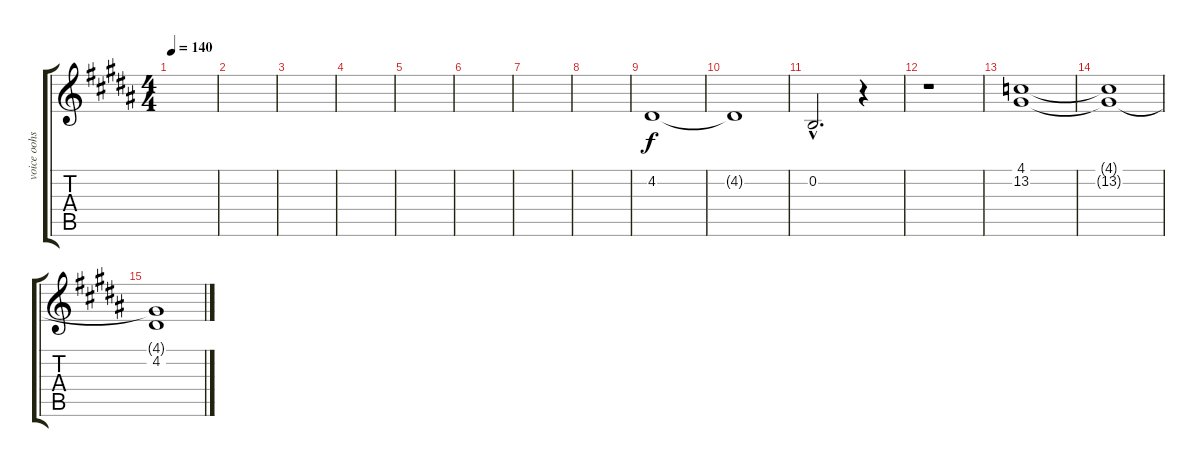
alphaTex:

\track ("voice oohs" "voice oohs") {instrument voiceoohs}
\staff {score tabs}
\tuning (E4 B3 G3 D3 A2 E2) {hide}
\ts (4 4)
\tempo 140
\clef g2
\ks b
|
|
|
|
|
|
|
|
4.2.1 |
4.2{t}.1 |
0.2{hac}.2{d} r.4 |
r.1 |
(4.1 13.2).1 |
(4.1{t} 13.2{t}).1 |
(4.1{t} 4.2).1
